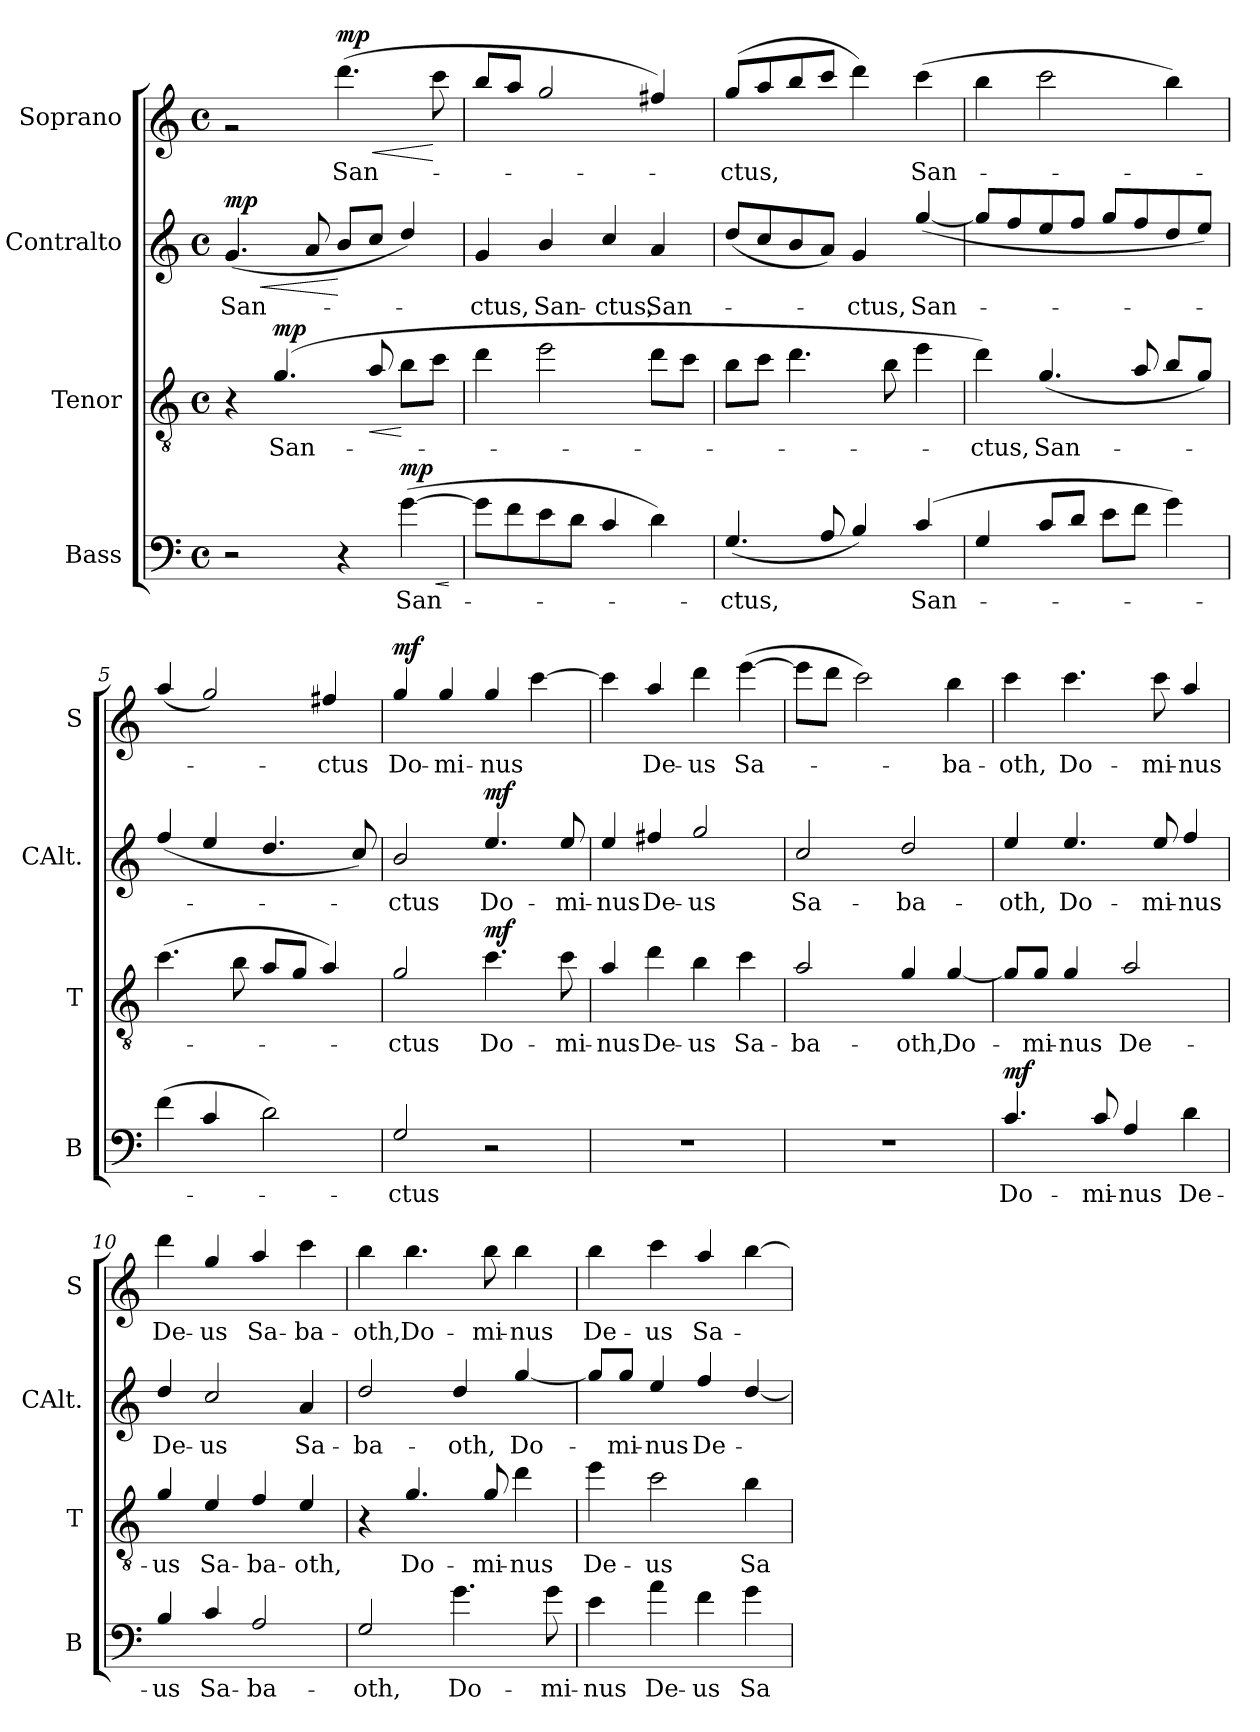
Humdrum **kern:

**kern	**text	**dynam	**kern	**text	**dynam	**kern	**text	**dynam	**kern	**text	**dynam
*part4	*part4	*part4	*part3	*part3	*part3	*part2	*part2	*part2	*part1	*part1	*part1
*staff4	*staff4	*staff4	*staff3	*staff3	*staff3	*staff2	*staff2	*staff2	*staff1	*staff1	*staff1
*I"Bass	*	*	*I"Tenor	*	*	*I"Contralto	*	*	*I"Soprano	*	*
*I'B	*	*	*I'T	*	*	*I'CAlt.	*	*	*I'S	*	*
*clefF4	*	*	*clefGv2	*	*	*clefG2	*	*	*clefG2	*	*
*ITrd7c12	*	*	*ITrd7c12	*	*	*ITrd7c12	*	*	*ITrd7c12	*	*
*k[]	*	*	*k[]	*	*	*k[]	*	*	*k[]	*	*
*C:	*	*	*C:	*	*	*C:	*	*	*C:	*	*
*M4/4	*	*	*M4/4	*	*	*M4/4	*	*	*M4/4	*	*
*met(c)	*	*	*met(c)	*	*	*met(c)	*	*	*met(c)	*	*
=1	=1	=1	=1	=1	=1	=1	=1	=1	=1	=1	=1
!	!	!	!	!	!	!	!	!LO:HP:b	!	!	!
!	!	!	!	!	!	!	!	!LO:DY:n=1:a	!	!	!
2r	.	.	4r	.	.	(4.G/	San-	< mp	2rg	.	.
!	!	!	!	!	!LO:DY:a	!	!	!	!	!	!
.	.	.	(4.G/	San-	mp	.	.	.	.	.	.
.	.	.	.	.	.	8A/	.	.	.	.	.
!	!	!	!	!	!	!	!	!	!	!	!LO:HP:b
!	!	!	!	!	!	!	!	!	!	!	!LO:DY:n=1:a
4r	.	.	.	.	.	8B/L	.	[	(4.dd\	San-	< mp
!	!	!	!	!	!LO:HP:b	!	!	!	!	!	!
.	.	.	8A/	.	<	8c/J	.	.	.	.	.
!	!	!LO:HP:b	!	!	!	!	!	!	!	!	!
!	!	!LO:DY:n=1:a	!	!	!	!	!	!	!	!	!
([4G\	San-	< mp	8B\L	.	[	4d/)	.	.	.	.	.
.	.	.	8c\J	.	.	.	.	.	8cc\	.	[
.	.	[	.	.	.	.	.	.	.	.	.
=2	=2	=2	=2	=2	=2	=2	=2	=2	=2	=2	=2
8G\L]	.	.	4d\	.	.	4G/	-ctus,	.	8b/L	.	.
8F\	.	.	.	.	.	.	.	.	8a/J	.	.
8E\	.	.	2e\	.	.	4B/	San-	.	2g/	.	.
8D\J	.	.	.	.	.	.	.	.	.	.	.
4C/	.	.	.	.	.	4c/	-ctus,	.	.	.	.
4D\)	.	.	8d\L	.	.	4A/	San-	.	4f#X/)	.	.
.	.	.	8c\J	.	.	.	.	.	.	.	.
=3	=3	=3	=3	=3	=3	=3	=3	=3	=3	=3	=3
(4.GG/	-ctus,	.	8B\L	.	.	(8d/L	.	.	(8g/L	-ctus,	.
.	.	.	8c\J	.	.	8c/	.	.	8a/	.	.
.	.	.	4.d\	.	.	8B/	.	.	8b/	.	.
8AA/	.	.	.	.	.	8A/J)	.	.	8cc/J	.	.
4BB/)	.	.	.	.	.	4G/	-ctus,	.	4dd\)	.	.
.	.	.	8B\	.	.	.	.	.	.	.	.
(4C/	San-	.	4e\	.	.	([4g/	San-	.	(4cc\	San-	.
=4	=4	=4	=4	=4	=4	=4	=4	=4	=4	=4	=4
4GG/	.	.	4d\)	-ctus,	.	8g/L]	.	.	4b\	.	.
.	.	.	.	.	.	8f/	.	.	.	.	.
8C/L	.	.	(4.G/	San-	.	8e/	.	.	2cc\	.	.
8D/J	.	.	.	.	.	8f/J	.	.	.	.	.
8E\L	.	.	.	.	.	8g/L	.	.	.	.	.
8F\J	.	.	8A/	.	.	8f/	.	.	.	.	.
4G\)	.	.	8B/L	.	.	8d/	.	.	4b\)	.	.
.	.	.	8G/J)	.	.	8e/J)	.	.	.	.	.
!!LO:LB:g=z
=5	=5	=5	=5	=5	=5	=5	=5	=5	=5	=5	=5
(4F\	.	.	(4.c\	.	.	(4f/	.	.	(4a/	.	.
4C/	.	.	.	.	.	4e/	.	.	2g/)	.	.
.	.	.	8B\	.	.	.	.	.	.	.	.
2D\)	.	.	8A/L	.	.	4.d/	.	.	.	.	.
.	.	.	8G/J	.	.	.	.	.	.	.	.
.	.	.	4A/)	.	.	.	.	.	4f#X/	-ctus	.
.	.	.	.	.	.	8c/)	.	.	.	.	.
=6	=6	=6	=6	=6	=6	=6	=6	=6	=6	=6	=6
!	!	!	!	!	!	!	!	!	!	!	!LO:DY:a
2GG/	-ctus	.	2G/	-ctus	.	2B/	-ctus	.	4g/	Do-	mf
.	.	.	.	.	.	.	.	.	4g/	-mi-	.
!	!	!	!	!	!LO:DY:a	!	!	!LO:DY:a	!	!	!
2r	.	.	4.c\	Do-	mf	4.e/	Do-	mf	4g/	-nus	.
.	.	.	.	.	.	.	.	.	[4cc\	.	.
.	.	.	8c\	-mi-	.	8e/	-mi-	.	.	.	.
=7	=7	=7	=7	=7	=7	=7	=7	=7	=7	=7	=7
1r	.	.	4A/	-nus	.	4e/	-nus	.	4cc\]	.	.
.	.	.	4d\	De-	.	4f#X/	De-	.	4a/	De-	.
.	.	.	4B\	-us	.	2g/	-us	.	4dd\	-us	.
.	.	.	4c\	Sa-	.	.	.	.	([4ee\	Sa-	.
=8	=8	=8	=8	=8	=8	=8	=8	=8	=8	=8	=8
1r	.	.	2A/	-ba-	.	2c/	Sa-	.	8ee\L]	.	.
.	.	.	.	.	.	.	.	.	8dd\J	.	.
.	.	.	.	.	.	.	.	.	2cc\)	.	.
.	.	.	4G/	-oth,	.	2d/	-ba-	.	.	.	.
.	.	.	[4G/	Do-	.	.	.	.	4b\	-ba-	.
=9	=9	=9	=9	=9	=9	=9	=9	=9	=9	=9	=9
!	!	!LO:DY:a	!	!	!	!	!	!	!	!	!
4.C/	Do-	mf	8G/L]	.	.	4e/	-oth,	.	4cc\	-oth,	.
.	.	.	8G/J	-mi-	.	.	.	.	.	.	.
.	.	.	4G/	-nus	.	4.e/	Do-	.	4.cc\	Do-	.
8C/	-mi-	.	.	.	.	.	.	.	.	.	.
4AA/	-nus	.	2A/	De-	.	.	.	.	.	.	.
.	.	.	.	.	.	8e/	-mi-	.	8cc\	-mi-	.
4D\	De-	.	.	.	.	4f/	-nus	.	4a/	-nus	.
!!LO:PB:g=z
=10	=10	=10	=10	=10	=10	=10	=10	=10	=10	=10	=10
4BB/	-us	.	4G/	-us	.	4d/	De-	.	4dd\	De-	.
4C/	Sa-	.	4E/	Sa-	.	2c/	-us	.	4g/	-us	.
2AA/	-ba-	.	4F/	-ba-	.	.	.	.	4a/	Sa-	.
.	.	.	4E/	-oth,	.	4A/	Sa-	.	4cc\	-ba-	.
=11	=11	=11	=11	=11	=11	=11	=11	=11	=11	=11	=11
2GG/	-oth,	.	4r	.	.	2d/	-ba-	.	4b\	-oth,	.
.	.	.	4.G/	Do-	.	.	.	.	4.b\	Do-	.
4.G\	Do-	.	.	.	.	4d/	-oth,	.	.	.	.
.	.	.	8G/	-mi-	.	.	.	.	8b\	-mi-	.
.	.	.	4d\	-nus	.	[4g/	Do-	.	4b\	-nus	.
8G\	-mi-	.	.	.	.	.	.	.	.	.	.
=12	=12	=12	=12	=12	=12	=12	=12	=12	=12	=12	=12
4E\	-nus	.	4e\	De-	.	8g/L]	.	.	4b\	De-	.
.	.	.	.	.	.	8g/J	-mi-	.	.	.	.
4A\	De-	.	2c\	-us	.	4e/	-nus	.	4cc\	-us	.
4F\	-us	.	.	.	.	4f/	De-	.	4a/	Sa-	.
4G\	Sa-	.	4B\	Sa-	.	[4d/	.	.	[4b\	.	.
=	=	=	=	=	=	=	=	=	=	=	=
*-	*-	*-	*-	*-	*-	*-	*-	*-	*-	*-	*-
